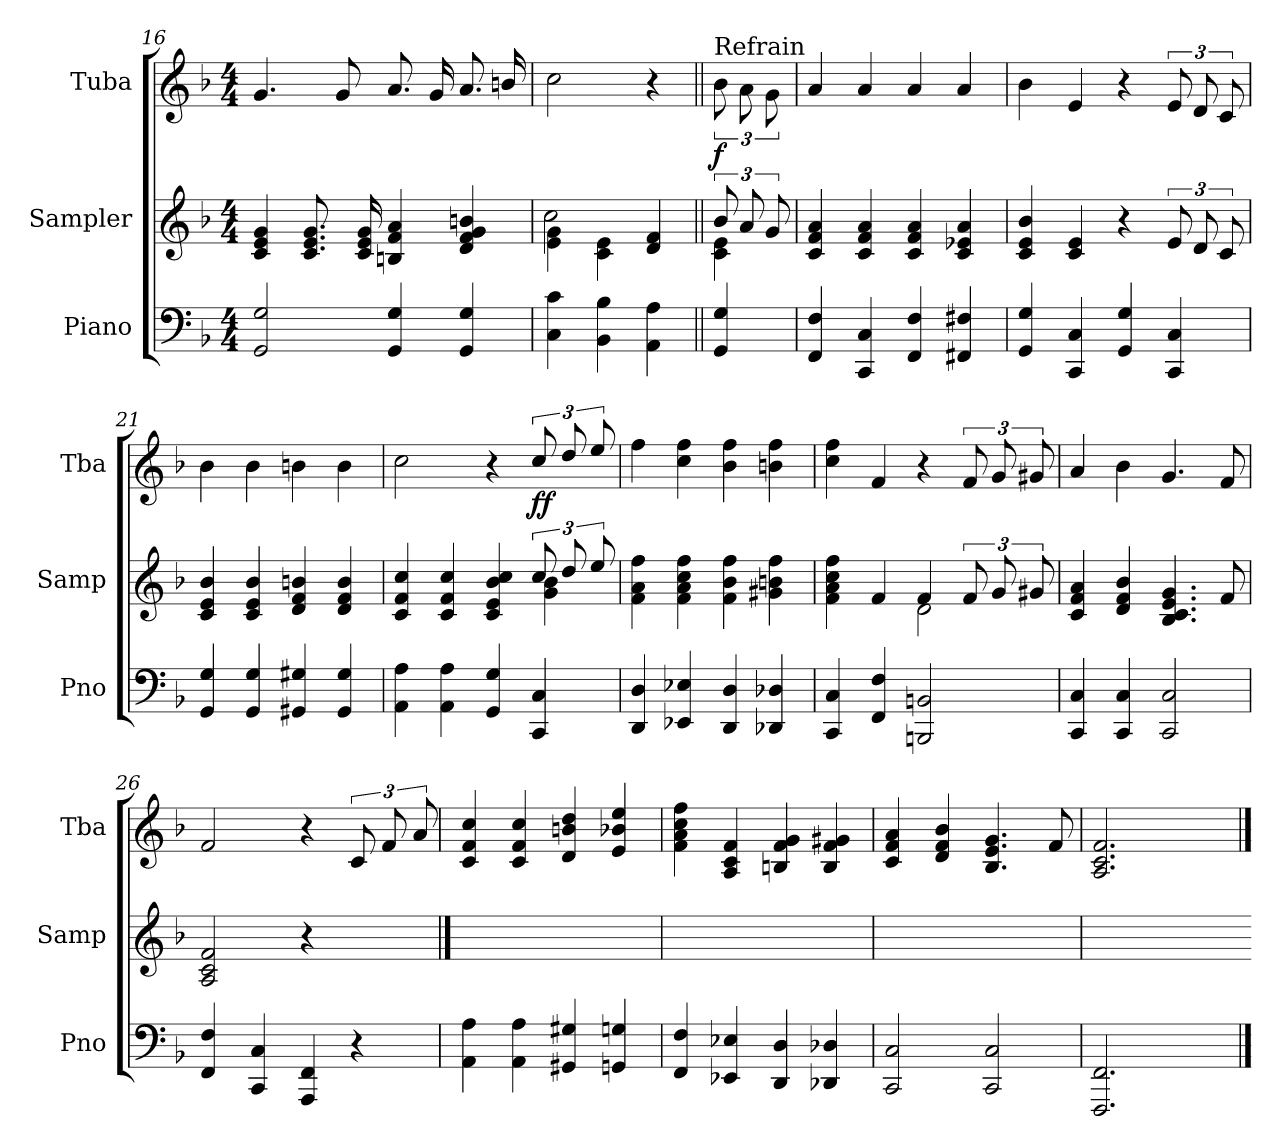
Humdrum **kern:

**kern	**kern	**kern	**dynam
*part3	*part2	*part1	*part1
*staff3	*staff2	*staff1	*staff1
*I"Piano	*I"Sampler	*I"Tuba	*
*I'Pno	*I'Samp	*I'Tba	*
*clefF4	*clefG2	*clefG2	*
*k[b-]	*k[b-]	*k[b-]	*
*F:	*F:	*F:	*
*M4/4	*M4/4	*M4/4	*
=16	=16	=16	=16
2GG 2G	4c 4e 4g	4.g	.
.	8.c/ 8.e/ 8.g/	.	.
.	.	8g	.
.	16c/ 16e/ 16g/	.	.
4GG 4G	4Bn 4f 4a	8.a/	.
.	.	16g/	.
4GG 4G	4d 4f 4g 4bn	8.a/	.
.	.	16bn/	.
=17	=17	=17	=17
*	*^	*	*
4C 4c	4e\ 4g\	2cc	2cc	.
4BB- 4B-	4c\ 4e\	.	.	.
4AA 4A	4d/ 4f/	4ryy	4r	.
=18||	=18||	=18||	=18||	=18||
!	!	!	!LO:TX:t=Refrain	!
4GG 4G	12b-/	4c 4e	12b-\	f
.	12a/	.	12a\	.
.	12g/	.	12g\	.
*	*v	*v	*	*
=19	=19	=19	=19
4FF 4F	4c 4f 4a	4a	.
4CC 4C	4c 4f 4a	4a	.
4FF 4F	4c 4f 4a	4a	.
4FF#X 4F#X	4c 4e-X 4a	4a	.
=20	=20	=20	=20
4GG 4G	4c 4e 4b-	4b-	.
4CC 4C	4c 4e	4e	.
4GG 4G	4r	4r	.
4CC 4C	12e/	12e/	.
.	12d/	12d/	.
.	12c/	12c/	.
=21	=21	=21	=21
4GG 4G	4c 4e 4b-	4b-	.
4GG 4G	4c 4e 4b-	4b-	.
4GG#X 4G#X	4d 4f 4bn	4bn	.
4GG# 4G#	4d 4f 4b	4b	.
=22	=22	=22	=22
*	*^	*	*
4AA 4A	4c 4f 4cc	2.ryy	2cc	.
4AA 4A	4c 4f 4cc	.	.	.
4GG 4G	4c 4e 4b- 4cc	.	4r	.
4CC 4C	12cc/	4g 4b-	12cc/	ff
.	12dd/	.	12dd/	.
.	12ee/	.	12ee/	.
*	*v	*v	*	*
=23	=23	=23	=23
4DD 4D	4f 4a 4ff	4ff	.
4EE-X 4E-X	4f 4a 4cc 4ff	4cc 4ff	.
4DD 4D	4f 4b- 4ff	4b- 4ff	.
4DD-X 4D-X	4g#X 4bn 4ff	4bn 4ff	.
=24	=24	=24	=24
*	*^	*	*
4CC 4C	4f 4a 4cc 4ff	2ryy	4cc 4ff	.
4FF 4F	4f	.	4f	.
2BBBn 2BBn	4f/	2d	4r	.
.	12f/	.	12f/	.
.	12g/	.	12g/	.
.	12g#X/	.	12g#X/	.
*	*v	*v	*	*
=25	=25	=25	=25
4CC 4C	4c 4f 4a	4a	.
4CC 4C	4d 4f 4b-	4b-	.
2CC 2C	4.B- 4.c 4.e 4.g	4.g	.
.	8f	8f	.
=26	=26	=26	=26
4FF 4F	2A 2c 2f	2f	.
4CC 4C	.	.	.
4AAA 4FF	4r	4r	.
4r	4ryy	12c/	.
.	.	12f/	.
.	.	12a/	.
=27	==27	=27	=27
4AA 4A	1ryy	4c 4f 4cc	.
4AA 4A	.	4c 4f 4cc	.
4GG#X 4G#X	.	4d 4bn 4dd	.
4GGn 4Gn	.	4e 4b-X 4ee	.
=28	=28	=28	=28
4FF 4F	1ryy	4f 4a 4cc 4ff	.
4EE-X 4E-X	.	4A 4c 4f	.
4DD 4D	.	4Bn 4f 4g	.
4DD-X 4D-X	.	4B 4f 4g#X	.
=29	=29	=29	=29
2CC 2C	1ryy	4c 4f 4a	.
.	.	4d 4f 4b-	.
2CC 2C	.	4.B- 4.e 4.g	.
.	.	8f	.
=30	=30	=30	=30
2.FFF 2.FF	1ryy	2.A 2.c 2.f	.
4ryy	.	4ryy	.
==	=	==	==
*-	*-	*-	*-
